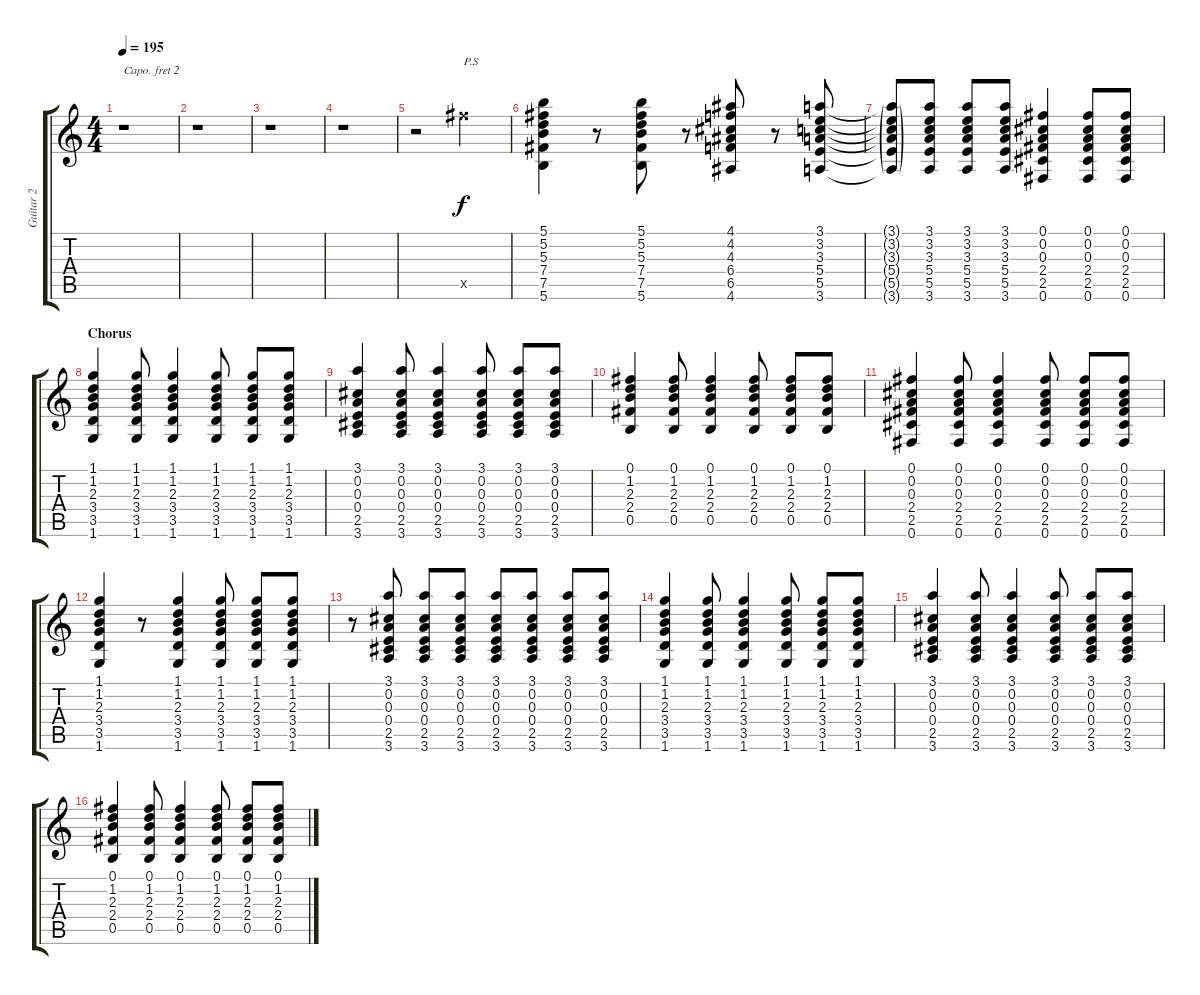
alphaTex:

\track ("Guitar 2" "Guitar 2") {instrument distortionguitar}
\staff {score tabs}
\capo 2
\tuning (E4 B3 G3 D3 A2 E2) {hide}
\ts (4 4)
\tempo 195
\clef g2
\ks c
r.1{dy f} |
r.1 |
r.1 |
r.1 |
r.2 19.5{x}.2{txt "P.S"} |
(5.1 5.2 5.3 7.4 7.5 5.6).4 r.8 (5.1 5.2 5.3 7.4 7.5 5.6).8 r.8 (4.1 4.2 4.3 6.4 6.5 4.6).8 r.8 (3.1 3.2 3.3 5.4 5.5 3.6).8 |
(3.1{g t} 3.2{g t} 3.3{g t} 5.4{g t} 5.5{g t} 3.6{g t}).8 (3.1 3.2 3.3 5.4 5.5 3.6).8 (3.1 3.2 3.3 5.4 5.5 3.6).8 (3.1 3.2 3.3 5.4 5.5 3.6).8 (0.1 0.2 0.3 2.4 2.5 0.6).4 (0.1 0.2 0.3 2.4 2.5 0.6).8 (0.1 0.2 0.3 2.4 2.5 0.6).8 |
\section ("" "Chorus")
(1.1 1.2 2.3 3.4 3.5 1.6).4 (1.1 1.2 2.3 3.4 3.5 1.6).8 (1.1 1.2 2.3 3.4 3.5 1.6).4 (1.1 1.2 2.3 3.4 3.5 1.6).8 (1.1 1.2 2.3 3.4 3.5 1.6).8 (1.1 1.2 2.3 3.4 3.5 1.6).8 |
(3.1 0.2 0.3 0.4 2.5 3.6).4 (3.1 0.2 0.3 0.4 2.5 3.6).8 (3.1 0.2 0.3 0.4 2.5 3.6).4 (3.1 0.2 0.3 0.4 2.5 3.6).8 (3.1 0.2 0.3 0.4 2.5 3.6).8 (3.1 0.2 0.3 0.4 2.5 3.6).8 |
(0.1 1.2 2.3 2.4 0.5).4 (0.1 1.2 2.3 2.4 0.5).8 (0.1 1.2 2.3 2.4 0.5).4 (0.1 1.2 2.3 2.4 0.5).8 (0.1 1.2 2.3 2.4 0.5).8 (0.1 1.2 2.3 2.4 0.5).8 |
(0.1 0.2 0.3 2.4 2.5 0.6).4 (0.1 0.2 0.3 2.4 2.5 0.6).8 (0.1 0.2 0.3 2.4 2.5 0.6).4 (0.1 0.2 0.3 2.4 2.5 0.6).8 (0.1 0.2 0.3 2.4 2.5 0.6).8 (0.1 0.2 0.3 2.4 2.5 0.6).8 |
(1.1 1.2 2.3 3.4 3.5 1.6).4 r.8 (1.1 1.2 2.3 3.4 3.5 1.6).4 (1.1 1.2 2.3 3.4 3.5 1.6).8 (1.1 1.2 2.3 3.4 3.5 1.6).8 (1.1 1.2 2.3 3.4 3.5 1.6).8 |
r.8 (3.1 0.2 0.3 0.4 2.5 3.6).8 (3.1 0.2 0.3 0.4 2.5 3.6).8 (3.1 0.2 0.3 0.4 2.5 3.6).8 (3.1 0.2 0.3 0.4 2.5 3.6).8 (3.1 0.2 0.3 0.4 2.5 3.6).8 (3.1 0.2 0.3 0.4 2.5 3.6).8 (3.1 0.2 0.3 0.4 2.5 3.6).8 |
(1.1 1.2 2.3 3.4 3.5 1.6).4 (1.1 1.2 2.3 3.4 3.5 1.6).8 (1.1 1.2 2.3 3.4 3.5 1.6).4 (1.1 1.2 2.3 3.4 3.5 1.6).8 (1.1 1.2 2.3 3.4 3.5 1.6).8 (1.1 1.2 2.3 3.4 3.5 1.6).8 |
(3.1 0.2 0.3 0.4 2.5 3.6).4 (3.1 0.2 0.3 0.4 2.5 3.6).8 (3.1 0.2 0.3 0.4 2.5 3.6).4 (3.1 0.2 0.3 0.4 2.5 3.6).8 (3.1 0.2 0.3 0.4 2.5 3.6).8 (3.1 0.2 0.3 0.4 2.5 3.6).8 |
(0.1 1.2 2.3 2.4 0.5).4 (0.1 1.2 2.3 2.4 0.5).8 (0.1 1.2 2.3 2.4 0.5).4 (0.1 1.2 2.3 2.4 0.5).8 (0.1 1.2 2.3 2.4 0.5).8 (0.1 1.2 2.3 2.4 0.5).8
